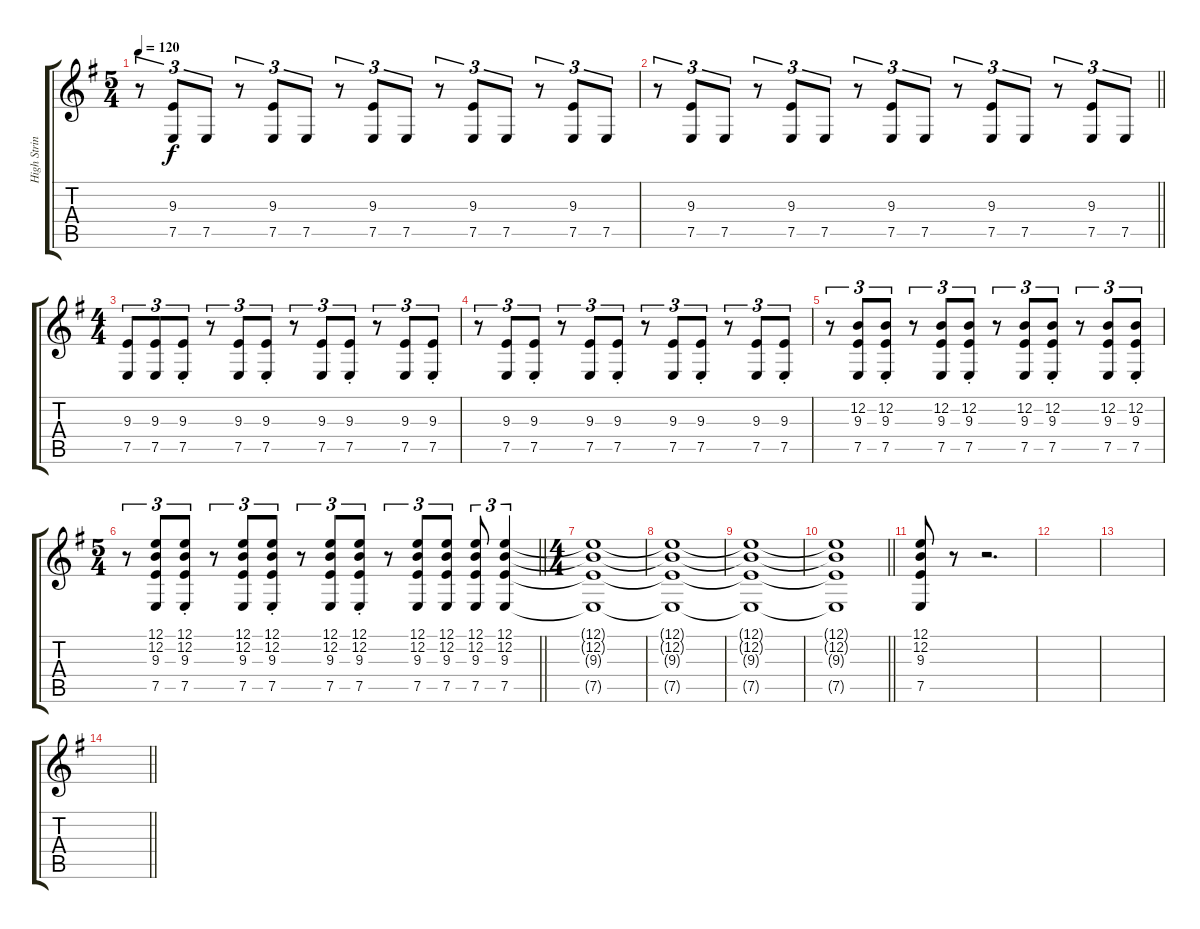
\track ("High Strings Standard" "High Strin") {instrument stringensemble1}
\staff {score tabs}
\tuning (E4 B3 G3 D3 A2 E2) {hide}
\ts (5 4)
\tempo 120
\clef g2
\ks eminor
r.8{tu (3 2) dy f} (9.3 7.5).8{tu (3 2)} 7.5.8{tu (3 2)} r.8{tu (3 2)} (9.3 7.5).8{tu (3 2)} 7.5.8{tu (3 2)} r.8{tu (3 2)} (9.3 7.5).8{tu (3 2)} 7.5.8{tu (3 2)} r.8{tu (3 2)} (9.3 7.5).8{tu (3 2)} 7.5.8{tu (3 2)} r.8{tu (3 2)} (9.3 7.5).8{tu (3 2)} 7.5.8{tu (3 2)} |
\barLineRight lightlight
r.8{tu (3 2)} (9.3 7.5).8{tu (3 2)} 7.5.8{tu (3 2)} r.8{tu (3 2)} (9.3 7.5).8{tu (3 2)} 7.5.8{tu (3 2)} r.8{tu (3 2)} (9.3 7.5).8{tu (3 2)} 7.5.8{tu (3 2)} r.8{tu (3 2)} (9.3 7.5).8{tu (3 2)} 7.5.8{tu (3 2)} r.8{tu (3 2)} (9.3 7.5).8{tu (3 2)} 7.5.8{tu (3 2)} |
\ts (4 4)
(9.3 7.5).8{tu (3 2) balance 8} (9.3 7.5).8{tu (3 2)} (9.3{st} 7.5{st}).8{tu (3 2)} r.8{tu (3 2)} (9.3 7.5).8{tu (3 2)} (9.3{st} 7.5{st}).8{tu (3 2)} r.8{tu (3 2)} (9.3 7.5).8{tu (3 2)} (9.3{st} 7.5{st}).8{tu (3 2)} r.8{tu (3 2)} (9.3 7.5).8{tu (3 2)} (9.3{st} 7.5{st}).8{tu (3 2)} |
r.8{tu (3 2)} (9.3 7.5).8{tu (3 2)} (9.3{st} 7.5{st}).8{tu (3 2)} r.8{tu (3 2)} (9.3 7.5).8{tu (3 2)} (9.3{st} 7.5{st}).8{tu (3 2)} r.8{tu (3 2)} (9.3 7.5).8{tu (3 2)} (9.3{st} 7.5{st}).8{tu (3 2)} r.8{tu (3 2)} (9.3 7.5).8{tu (3 2)} (9.3{st} 7.5{st}).8{tu (3 2)} |
r.8{tu (3 2)} (12.2 9.3 7.5).8{tu (3 2)} (12.2{st} 9.3{st} 7.5{st}).8{tu (3 2)} r.8{tu (3 2)} (12.2 9.3 7.5).8{tu (3 2)} (12.2{st} 9.3{st} 7.5{st}).8{tu (3 2)} r.8{tu (3 2)} (12.2 9.3 7.5).8{tu (3 2)} (12.2{st} 9.3{st} 7.5{st}).8{tu (3 2)} r.8{tu (3 2)} (12.2 9.3 7.5).8{tu (3 2)} (12.2{st} 9.3{st} 7.5{st}).8{tu (3 2)} |
\ts (5 4)
\barLineRight lightlight
r.8{tu (3 2)} (12.1 12.2 9.3 7.5).8{tu (3 2)} (12.1{st} 12.2{st} 9.3{st} 7.5{st}).8{tu (3 2)} r.8{tu (3 2)} (12.1 12.2 9.3 7.5).8{tu (3 2)} (12.1{st} 12.2{st} 9.3{st} 7.5{st}).8{tu (3 2)} r.8{tu (3 2)} (12.1 12.2 9.3 7.5).8{tu (3 2)} (12.1{st} 12.2{st} 9.3{st} 7.5{st}).8{tu (3 2)} r.8{tu (3 2)} (12.1 12.2 9.3 7.5).8{tu (3 2)} (12.1 12.2 9.3 7.5).8{tu (3 2)} (12.1 12.2 9.3 7.5).8{tu (3 2)} (12.1 12.2 9.3 7.5).4{tu (3 2)} |
\ts (4 4)
(12.1{t} 12.2{t} 9.3{t} 7.5{t}).1 |
(12.1{t} 12.2{t} 9.3{t} 7.5{t}).1 |
(12.1{t} 12.2{t} 9.3{t} 7.5{t}).1 |
\barLineRight lightlight
(12.1{t} 12.2{t} 9.3{t} 7.5{t}).1 |
\section ("" "")
(12.1 12.2 9.3 7.5).8 r.8 r.2{d} |
|
|
\barLineRight lightlight
